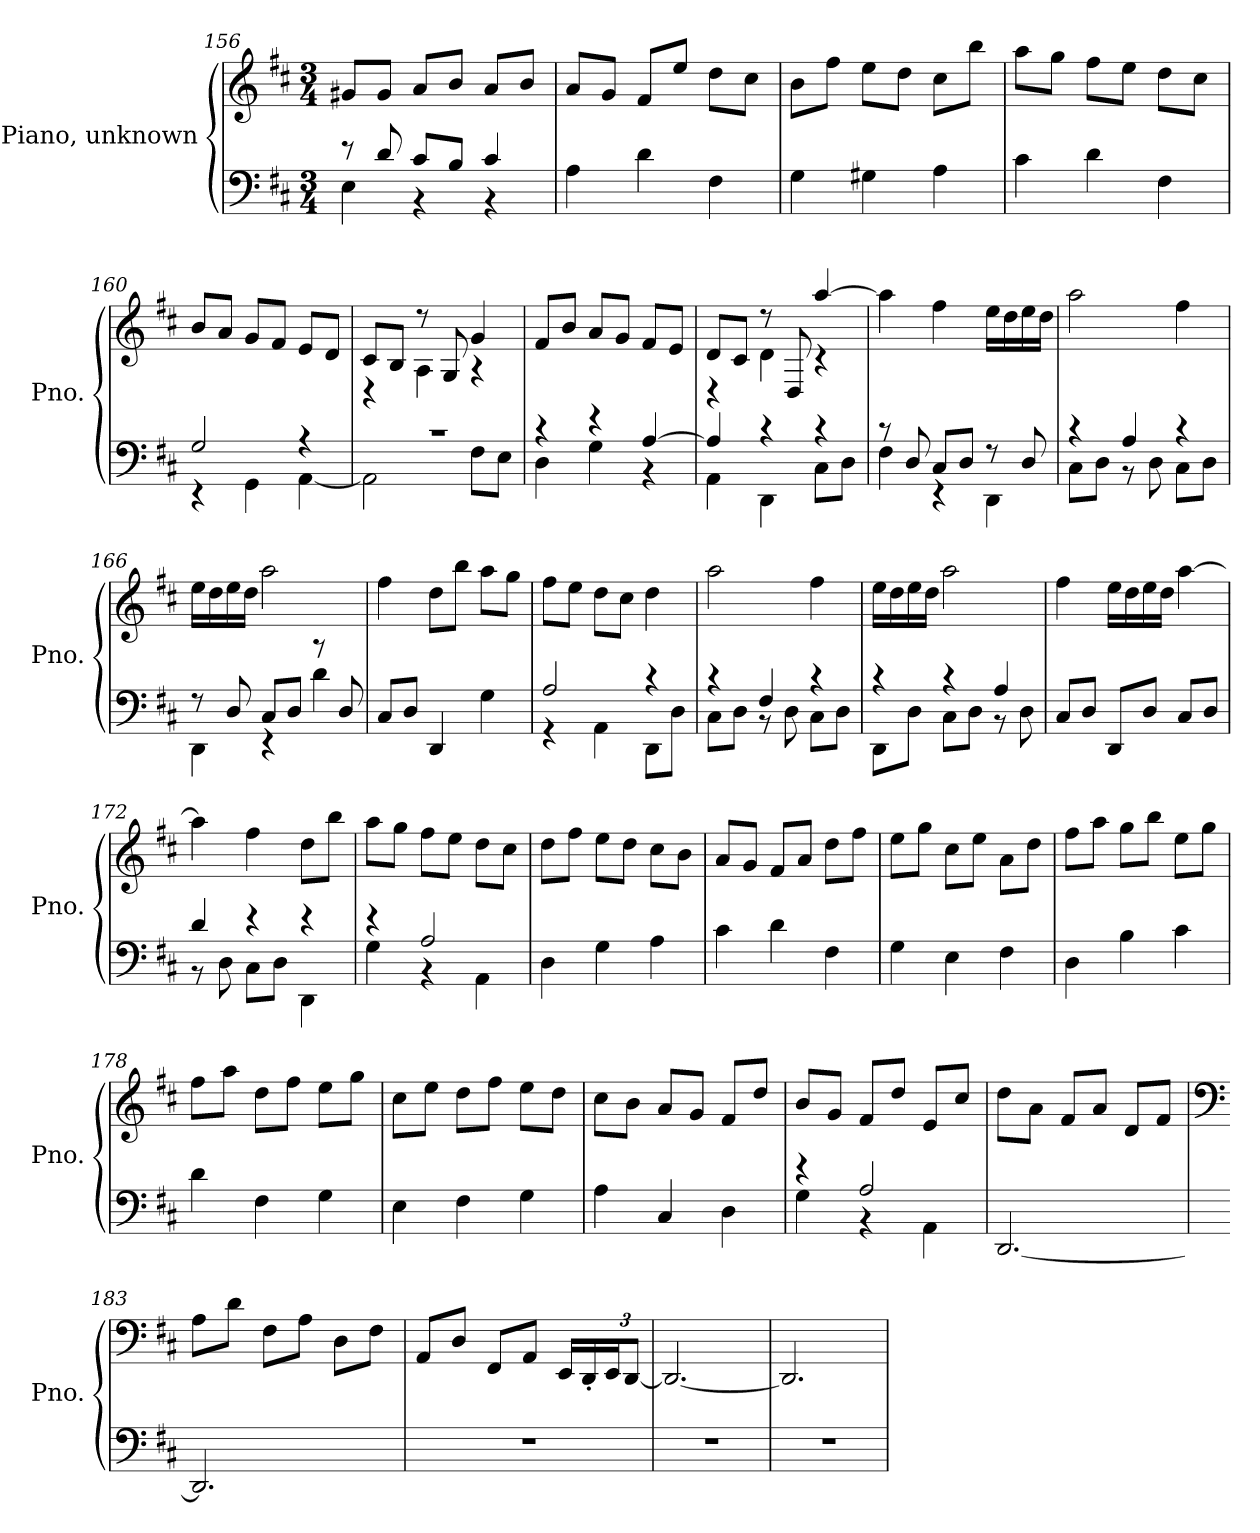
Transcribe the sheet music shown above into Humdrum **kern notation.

**kern	**kern
*part1	*part1
*staff2	*staff1
*I"Piano, unknown	*
*I'Pno.	*
*clefF4	*clefG2
*k[f#c#]	*k[f#c#]
*M3/4	*M3/4
=156	=156
*^	*
8r	4E\	8g#X/L
8d/	.	8g#/J
8c#/L	4r	8a/L
8B/J	.	8b/J
4c#/	4r	8a/L
.	.	8b/J
*v	*v	*
=157	=157
4A\	8a/L
.	8g/J
4d\	8f#/L
.	8ee/J
4F#\	8dd\L
.	8cc#\J
!!LO:LB:g=z
=158	=158
4G\	8b\L
.	8ff#\J
4G#X\	8ee\L
.	8dd\J
4A\	8cc#\L
.	8bb\J
=159	=159
4c#\	8aa\L
.	8gg\J
4d\	8ff#\L
.	8ee\J
4F#\	8dd\L
.	8cc#\J
=160	=160
*^	*
2G/	4r	8b/L
.	.	8a/J
.	4GG\	8g/L
.	.	8f#/J
4r	[4AA\	8e/L
.	.	8d/J
=161	=161	=161
*	*	*^
2.r	2AA\]	8c#/L	4r
.	.	8B/J	.
.	.	8r	4A\
.	.	8G/	.
.	8F#\L	4g/	4r
.	8E\J	.	.
*	*	*v	*v
=162	=162	=162
4r	4D\	8f#/L
.	.	8b/J
4r	4G\	8a/L
.	.	8g/J
[4A/	4r	8f#/L
.	.	8e/J
=163	=163	=163
*	*	*^
4A/]	4AA\	8d/L	4r
.	.	8c#/J	.
4r	4DD\	8r	4d\
.	.	8D/	.
4r	8C#\L	[4aa/	4r
.	8D\J	.	.
*	*	*v	*v
!!LO:LB:g=z
=164	=164	=164
8r	4F#\	4aa\]
8D/	.	.
8C#/L	4r	4ff#\
8D/J	.	.
8r	4DD\	16ee\LL
.	.	16dd\
8D/	.	16ee\
.	.	16dd\JJ
=165	=165	=165
4r	8C#\L	2aa\
.	8D\J	.
4A/	8r	.
.	8D\	.
4r	8C#\L	4ff#\
.	8D\J	.
=166	=166	=166
8r	4DD\	16ee\LL
.	.	16dd\
8D/	.	16ee\
.	.	16dd\JJ
8C#/L	4r	2aa\
8D/J	.	.
8r	4d\	.
8D/	.	.
*v	*v	*
=167	=167
8C#/L	4ff#\
8D/J	.
4DD/	8dd\L
.	8bb\J
4G\	8aa\L
.	8gg\J
=168	=168
*^	*
2A/	4r	8ff#\L
.	.	8ee\J
.	4AA\	8dd\L
.	.	8cc#\J
4r	8DD\L	4dd\
.	8D\J	.
!!LO:PB:g=z
=169	=169	=169
4r	8C#\L	2aa\
.	8D\J	.
4F#/	8r	.
.	8D\	.
4r	8C#\L	4ff#\
.	8D\J	.
=170	=170	=170
4r	8DD\L	16ee\LL
.	.	16dd\
.	8D\J	16ee\
.	.	16dd\JJ
4r	8C#\L	2aa\
.	8D\J	.
4A/	8r	.
.	8D\	.
*v	*v	*
=171	=171
8C#/L	4ff#\
8D/J	.
8DD/L	16ee\LL
.	16dd\
8D/J	16ee\
.	16dd\JJ
8C#/L	[4aa\
8D/J	.
=172	=172
*^	*
4d/	8r	4aa\]
.	8D\	.
4r	8C#\L	4ff#\
.	8D\J	.
4r	4DD\	8dd\L
.	.	8bb\J
=173	=173	=173
4r	4G\	8aa\L
.	.	8gg\J
2A/	4r	8ff#\L
.	.	8ee\J
.	4AA\	8dd\L
.	.	8cc#\J
*v	*v	*
=174	=174
4D\	8dd\L
.	8ff#\J
4G\	8ee\L
.	8dd\J
4A\	8cc#\L
.	8b\J
!!LO:LB:g=z
=175	=175
4c#\	8a/L
.	8g/J
4d\	8f#/L
.	8a/J
4F#\	8dd\L
.	8ff#\J
=176	=176
4G\	8ee\L
.	8gg\J
4E\	8cc#\L
.	8ee\J
4F#\	8a\L
.	8dd\J
=177	=177
4D\	8ff#\L
.	8aa\J
4B\	8gg\L
.	8bb\J
4c#\	8ee\L
.	8gg\J
=178	=178
4d\	8ff#\L
.	8aa\J
4F#\	8dd\L
.	8ff#\J
4G\	8ee\L
.	8gg\J
=179	=179
4E\	8cc#\L
.	8ee\J
4F#\	8dd\L
.	8ff#\J
4G\	8ee\L
.	8dd\J
=180	=180
4A\	8cc#\L
.	8b\J
4C#/	8a/L
.	8g/J
4D\	8f#/L
.	8dd/J
!!LO:LB:g=z
=181	=181
*^	*
4r	4G\	8b/L
.	.	8g/J
2A/	4r	8f#/L
.	.	8dd/J
.	4AA\	8e/L
.	.	8cc#/J
*v	*v	*
=182	=182
[2.DD/	8dd\L
.	8a\J
.	8f#/L
.	8a/J
.	8d/L
.	8f#/J
=183	=183
*	*clefF4
2.DD/]	8A\L
.	8d\J
.	8F#\L
.	8A\J
.	8D\L
.	8F#\J
=184	=184
2.r	8AA/L
.	8D/J
.	8FF#/L
.	8AA/J
.	16EE/LL
.	16DD'/
*	*Xbrackettup
.	24EE/J
.	[12DD/J
=185	=185
2.r	2.DD/_
=186	=186
2.r	2.DD/]
=	=
*-	*-
